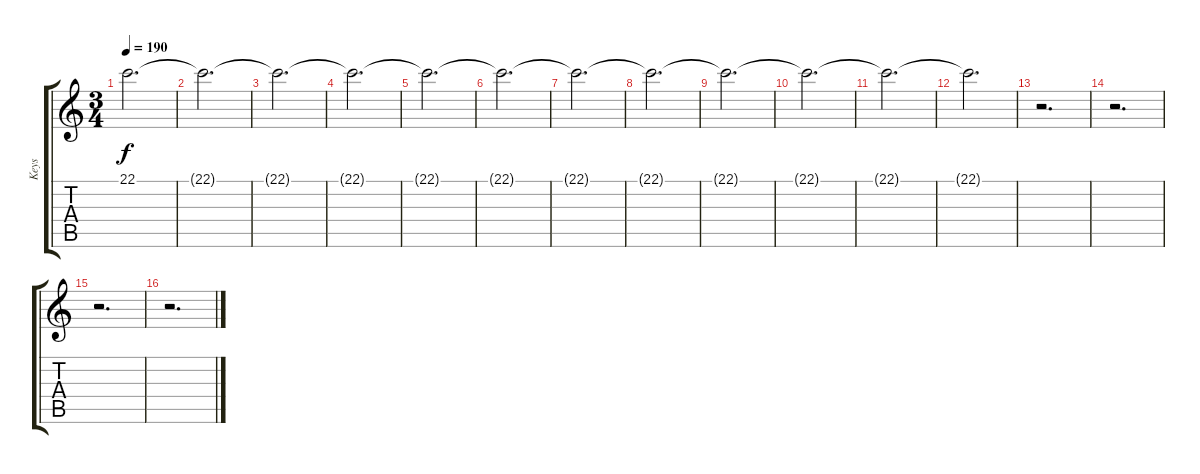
\track ("Keys" "Keys") {instrument pad3polysynth}
\staff {score tabs}
\tuning (D4 A3 F3 C3 G2 C2) {hide}
\ts (3 4)
\tempo 190
\clef g2
\ks c
22.1{t}.2{d dy f} |
22.1{t}.2{d} |
22.1{t}.2{d} |
22.1{t}.2{d} |
22.1{t}.2{d} |
22.1{t}.2{d} |
22.1{t}.2{d} |
22.1{t}.2{d} |
22.1{t}.2{d} |
22.1{t}.2{d} |
22.1{t}.2{d} |
22.1{t}.2{d} |
r.2{d} |
r.2{d} |
r.2{d} |
r.2{d}
